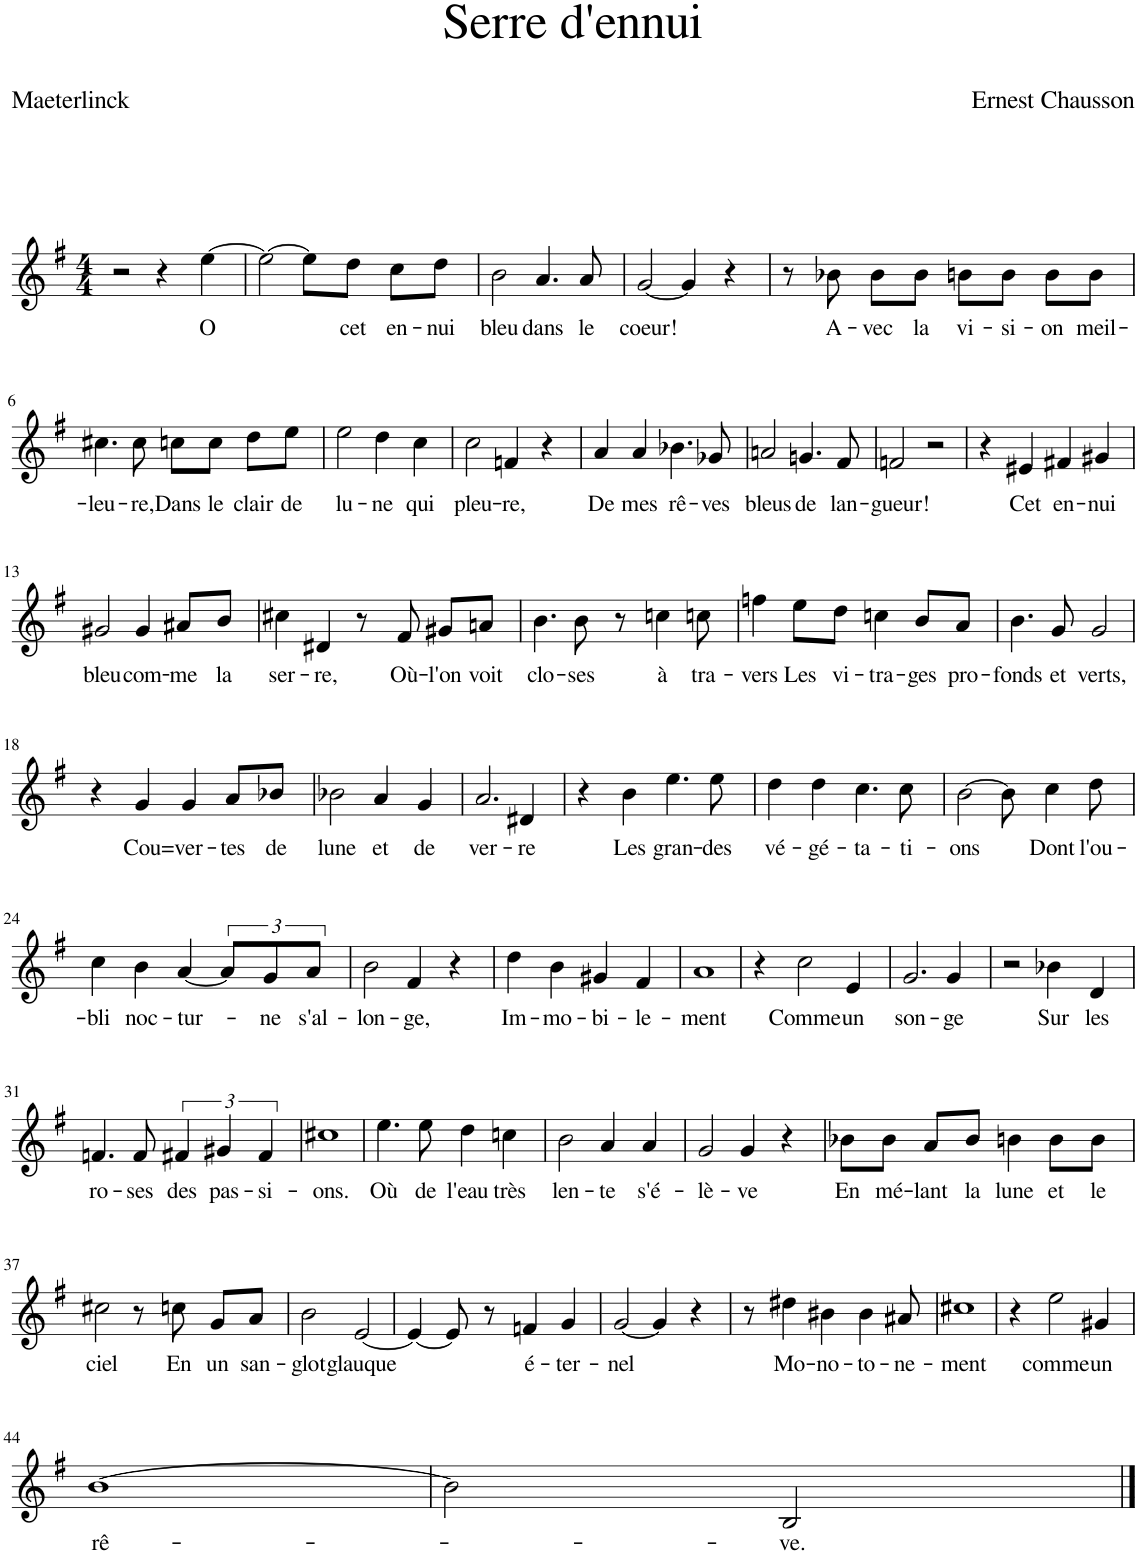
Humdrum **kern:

**kern	**text
*part1	*part1
*staff1	*staff1
*I"Piano	*
*I'Pno	*
*clefG2	*
*k[f#]	*
*M4/4	*
=1	=1
2r	.
4r	.
!	!LO:LY:b
[4ee\	O
=2	=2
2ee\_	.
8ee\L]	.
!	!LO:LY:b
8dd\J	cet
!	!LO:LY:b
8cc\L	en-
!	!LO:LY:b
8dd\J	-nui
=3	=3
!	!LO:LY:b
2b\	bleu
!	!LO:LY:b
4.a/	dans
!	!LO:LY:b
8a/	le
=4	=4
!	!LO:LY:b
[2g/	coeur!
4g/]	.
4r	.
=5	=5
8r	.
!	!LO:LY:b
8b-X\	A-
!	!LO:LY:b
8b-\L	-vec
!	!LO:LY:b
8b-\J	la
!	!LO:LY:b
8bn\L	vi-
!	!LO:LY:b
8b\J	-si-
!	!LO:LY:b
8b\L	-on
!	!LO:LY:b
8b\J	meil-
!!LO:LB:g=z
=6	=6
!	!LO:LY:b
4.cc#X\	-leu-
!	!LO:LY:b
8cc#\	-re,
!	!LO:LY:b
8ccn\L	Dans
!	!LO:LY:b
8cc\J	le
!	!LO:LY:b
8dd\L	clair
!	!LO:LY:b
8ee\J	de
=7	=7
!	!LO:LY:b
2ee\	lu-
!	!LO:LY:b
4dd\	-ne
!	!LO:LY:b
4cc\	qui
=8	=8
!	!LO:LY:b
2cc\	pleu-
!	!LO:LY:b
4fn/	-re,
4r	.
=9	=9
!	!LO:LY:b
4a/	De
!	!LO:LY:b
4a/	mes
!	!LO:LY:b
4.b-X\	rê-
!	!LO:LY:b
8g-X/	-ves
=10	=10
!	!LO:LY:b
2an/	bleus
!	!LO:LY:b
4.gn/	de
!	!LO:LY:b
8f#/	lan-
=11	=11
!	!LO:LY:b
2fn/	-gueur!
2r	.
=12	=12
4r	.
!	!LO:LY:b
4e#X/	Cet
!	!LO:LY:b
4f#X/	en-
!	!LO:LY:b
4g#X/	-nui
!!LO:LB:g=z
=13	=13
!	!LO:LY:b
2g#X/	bleu
!	!LO:LY:b
4g#/	com-
!	!LO:LY:b
8a#X/L	-me
!	!LO:LY:b
8b/J	la
=14	=14
!	!LO:LY:b
4cc#X\	ser-
!	!LO:LY:b
4d#X/	-re,
8r	.
!	!LO:LY:b
8f#/	Où-
!	!LO:LY:b
8g#X/L	l'on
!	!LO:LY:b
8an/J	voit
=15	=15
!	!LO:LY:b
4.b\	clo-
!	!LO:LY:b
8b\	-ses
8r	.
!	!LO:LY:b
4ccn\	à
!	!LO:LY:b
8ccn\	tra-
=16	=16
!	!LO:LY:b
4ffn\	-vers
!	!LO:LY:b
8ee\L	Les
!	!LO:LY:b
8dd\J	vi-
!	!LO:LY:b
4ccn\	-tra-
!	!LO:LY:b
8b/L	-ges
!	!LO:LY:b
8a/J	pro-
=17	=17
!	!LO:LY:b
4.b\	-fonds
!	!LO:LY:b
8g/	et
!	!LO:LY:b
2g/	verts,
!!LO:LB:g=z
=18	=18
4r	.
!	!LO:LY:b
4g/	Cou=
!	!LO:LY:b
4g/	-ver-
!	!LO:LY:b
8a/L	-tes
!	!LO:LY:b
8b-X/J	de
=19	=19
!	!LO:LY:b
2b-X\	lune
!	!LO:LY:b
4a/	et
!	!LO:LY:b
4g/	de
=20	=20
!	!LO:LY:b
2.a/	ver-
!	!LO:LY:b
4d#X/	-re
=21	=21
4r	.
!	!LO:LY:b
4b\	Les
!	!LO:LY:b
4.ee\	gran-
!	!LO:LY:b
8ee\	-des
=22	=22
!	!LO:LY:b
4dd\	vé-
!	!LO:LY:b
4dd\	-gé-
!	!LO:LY:b
4.cc\	-ta-
!	!LO:LY:b
8cc\	-ti-
=23	=23
!	!LO:LY:b
[2b\	-ons
8b\]	.
!	!LO:LY:b
4cc\	Dont
!	!LO:LY:b
8dd\	l'ou-
!!LO:LB:g=z
=24	=24
!	!LO:LY:b
4cc\	-bli
!	!LO:LY:b
4b\	noc-
!	!LO:LY:b
[4a/	-tur-
12a/L]	.
!	!LO:LY:b
12g/	-ne
!	!LO:LY:b
12a/J	s'al-
=25	=25
!	!LO:LY:b
2b\	-lon-
!	!LO:LY:b
4f#/	-ge,
4r	.
=26	=26
!	!LO:LY:b
4dd\	Im-
!	!LO:LY:b
4b\	-mo-
!	!LO:LY:b
4g#X/	-bi-
!	!LO:LY:b
4f#/	-le-
=27	=27
!	!LO:LY:b
1a	-ment
=28	=28
4r	.
!	!LO:LY:b
2cc\	Comme
!	!LO:LY:b
4e/	un
=29	=29
!	!LO:LY:b
2.g/	son-
!	!LO:LY:b
4g/	-ge
=30	=30
2r	.
!	!LO:LY:b
4b-X\	Sur
!	!LO:LY:b
4d/	les
!!LO:LB:g=z
=31	=31
!	!LO:LY:b
4.fn/	ro-
!	!LO:LY:b
8f/	-ses
!	!LO:LY:b
6f#X/	des
!	!LO:LY:b
6g#X/	pas-
!	!LO:LY:b
6f#/	-si-
=32	=32
!	!LO:LY:b
1cc#X	-ons.
=33	=33
!	!LO:LY:b
4.ee\	Où
!	!LO:LY:b
8ee\	de
!	!LO:LY:b
4dd\	l'eau
!	!LO:LY:b
4ccn\	très
=34	=34
!	!LO:LY:b
2b\	len-
!	!LO:LY:b
4a/	-te
!	!LO:LY:b
4a/	s'é-
=35	=35
!	!LO:LY:b
2g/	-lè-
!	!LO:LY:b
4g/	-ve
4r	.
=36	=36
!	!LO:LY:b
8b-X\L	En
!	!LO:LY:b
8b-\J	mé-
!	!LO:LY:b
8a/L	-lant
!	!LO:LY:b
8b-/J	la
!	!LO:LY:b
4bn\	lune
!	!LO:LY:b
8b\L	et
!	!LO:LY:b
8b\J	le
!!LO:LB:g=z
=37	=37
!	!LO:LY:b
2cc#X\	ciel
8r	.
!	!LO:LY:b
8ccn\	En
!	!LO:LY:b
8g/L	un
!	!LO:LY:b
8a/J	san-
=38	=38
!	!LO:LY:b
2b\	-glot
!	!LO:LY:b
[2e/	glauque
=39	=39
4e/_	.
8e/]	.
8r	.
!	!LO:LY:b
4fn/	é-
!	!LO:LY:b
4g/	-ter-
=40	=40
!	!LO:LY:b
[2g/	-nel
4g/]	.
4r	.
=41	=41
8r	.
!	!LO:LY:b
4dd#X\	Mo-
!	!LO:LY:b
4b#X\	-no-
!	!LO:LY:b
4b#\	-to-
!	!LO:LY:b
8a#X/	-ne-
=42	=42
!	!LO:LY:b
1cc#X	-ment
=43	=43
4r	.
!	!LO:LY:b
2ee\	comme
!	!LO:LY:b
4g#X/	un
!!LO:LB:g=z
=44	=44
!	!LO:LY:b
[1b	rê-
=45	=45
2b\]	.
!	!LO:LY:b
2B/	-ve.
==	==
*-	*-
